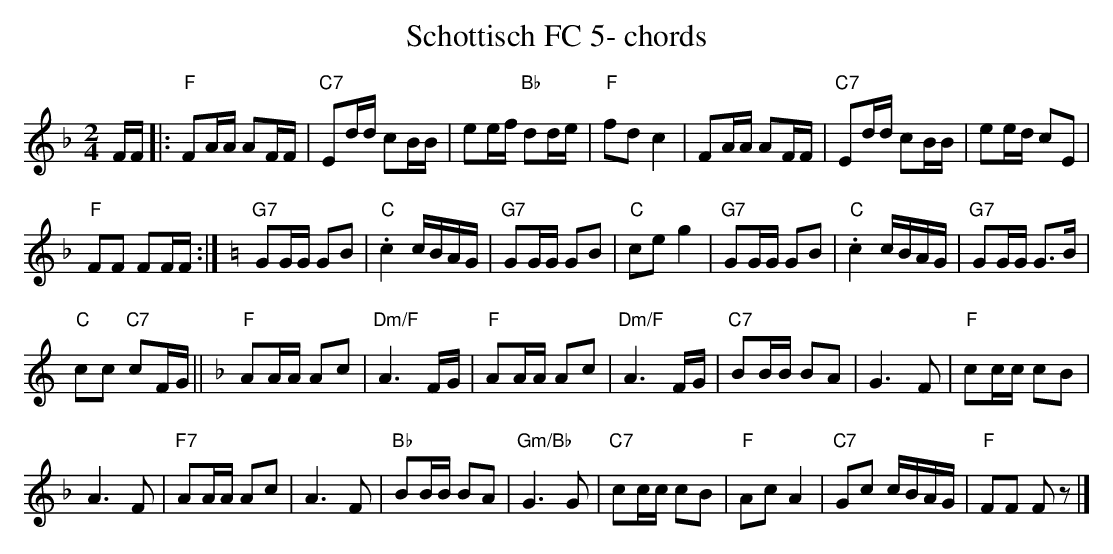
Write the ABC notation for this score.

X:1
T:Schottisch FC 5- chords
M:2/4
L:1/16
K:Fmaj%%MIDI gchordon
FF |: "F"F2AA A2FF | "C7"E2dd c2BB | e2ef "Bb"d2de | "F"f2d2c4 | F2AA A2FF | "C7"E2dd c2BB | e2ed c2E2 |
"F"F2F2 F2FF :|[K:Cmaj] "G7"G2GG G2B2 | "C".c4 cBAG | "G7"G2GG G2B2 | "C"c2e2g4 | "G7"G2GG G2B2 | "C".c4cBAG | "G7"G2GG G3B |
"C"c2c2 "C7"c2FG || [K:Fmaj] "F"A2AA A2c2 | "Dm/F"A6FG |"F"A2AA A2c2 | "Dm/F"A6FG | "C7"B2BB B2A2 | G6F2 | "F"c2cc c2B2 |
A6F2 | "F7"A2AA A2c2 | A6F2 | "Bb"B2BB B2A2 | "Gm/Bb"G6G2 | "C7"c2cc c2B2 | "F"A2c2A4 | "C7"G2c2 cBAG | "F"F2F2 F2z2 |]
